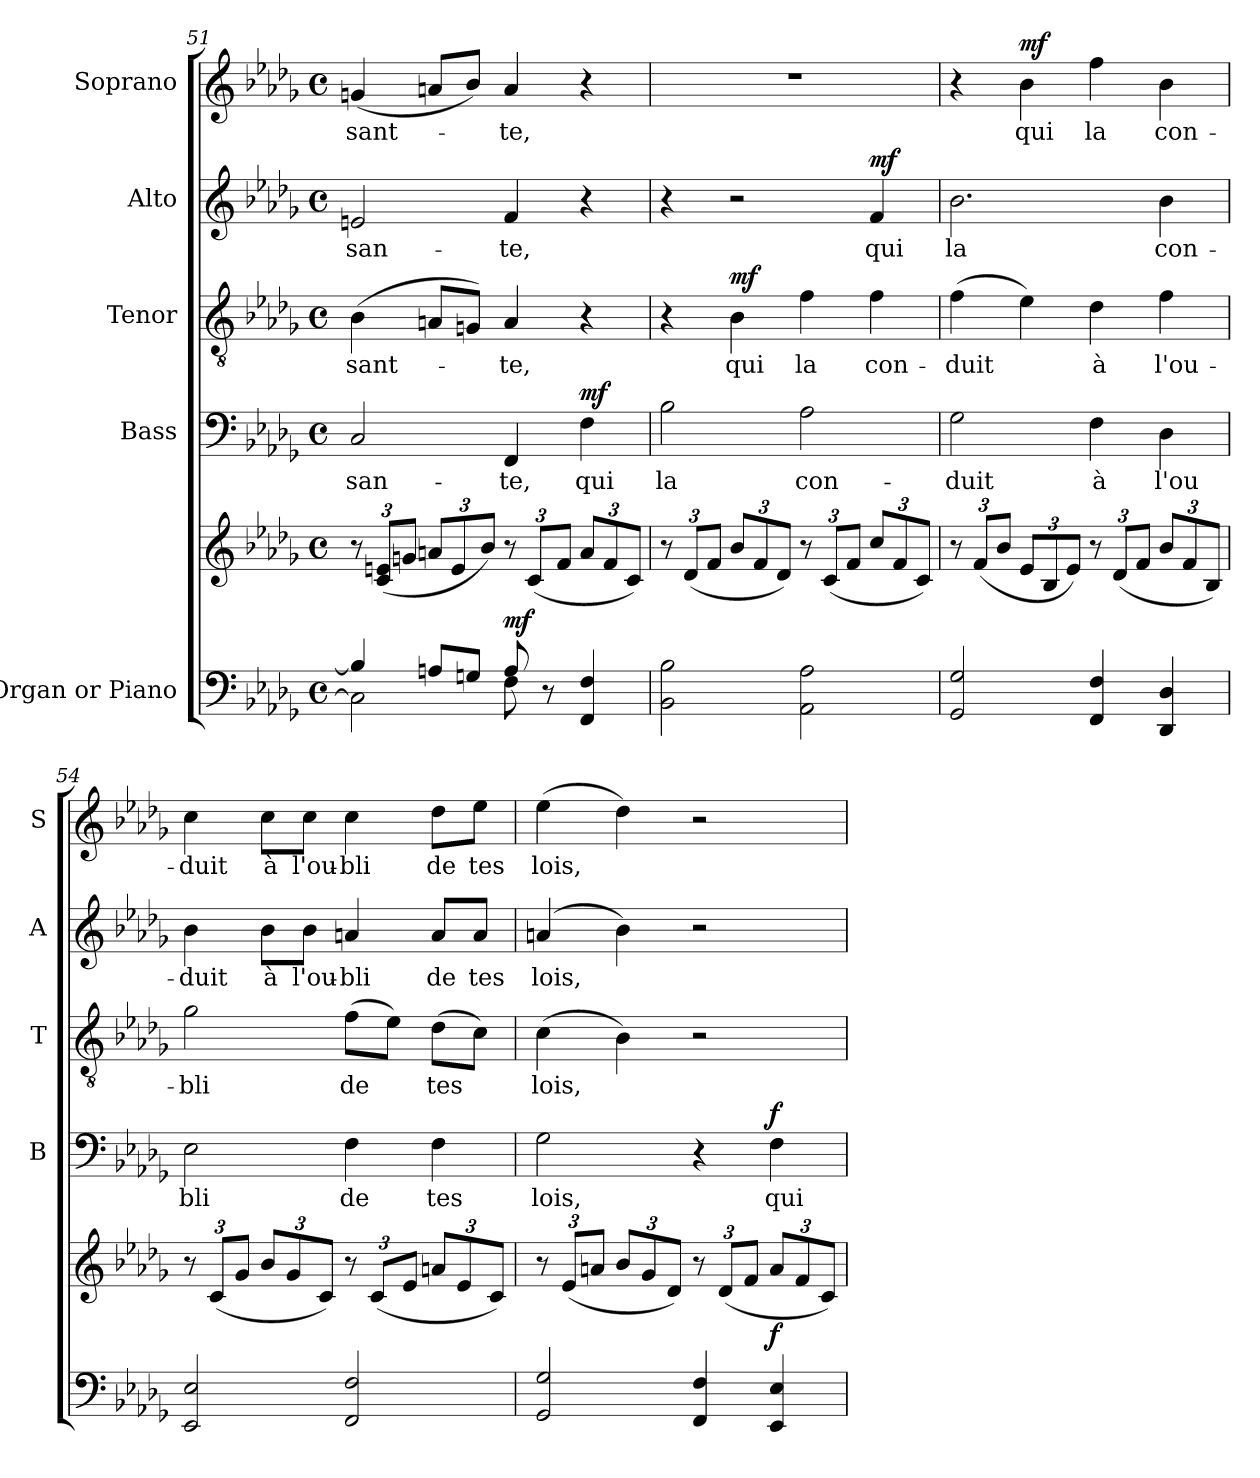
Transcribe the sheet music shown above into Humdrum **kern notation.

**kern	**kern	**dynam	**kern	**text	**dynam	**kern	**text	**dynam	**kern	**text	**dynam	**kern	**text	**dynam
*part5	*part5	*part5	*part4	*part4	*part4	*part3	*part3	*part3	*part2	*part2	*part2	*part1	*part1	*part1
*staff6	*staff5	*staff5/6	*staff4	*staff4	*staff4	*staff3	*staff3	*staff3	*staff2	*staff2	*staff2	*staff1	*staff1	*staff1
*I"Organ or Piano	*	*	*I"Bass	*	*	*I"Tenor	*	*	*I"Alto	*	*	*I"Soprano	*	*
*	*	*	*I'B	*	*	*I'T	*	*	*I'A	*	*	*I'S	*	*
*clefF4	*clefG2	*	*clefF4	*	*	*clefGv2	*	*	*clefG2	*	*	*clefG2	*	*
*k[b-e-a-d-g-]	*k[b-e-a-d-g-]	*	*k[b-e-a-d-g-]	*	*	*k[b-e-a-d-g-]	*	*	*k[b-e-a-d-g-]	*	*	*k[b-e-a-d-g-]	*	*
*M4/4	*M4/4	*	*M4/4	*	*	*M4/4	*	*	*M4/4	*	*	*M4/4	*	*
*met(c)	*met(c)	*	*met(c)	*	*	*met(c)	*	*	*met(c)	*	*	*met(c)	*	*
=51	=51	=51	=51	=51	=51	=51	=51	=51	=51	=51	=51	=51	=51	=51
*^	*	*	*	*	*	*	*	*	*	*	*	*	*	*
*	*	*Xbrackettup	*	*	*	*	*	*	*	*	*	*	*	*	*
!	!	!	!	!	!LO:LY:b	!	!	!LO:LY:b	!	!	!LO:LY:b	!	!	!LO:LY:b	!
4B-/]	2C\]	12r	.	2C/	-san-	.	(>4B-\	-sant-	.	2en/	-san-	.	(<4gn/	-sant-	.
.	.	(<12c/ 12en/L	.	.	.	.	.	.	.	.	.	.	.	.	.
.	.	12gn/J	.	.	.	.	.	.	.	.	.	.	.	.	.
8An/L	.	12an/L	.	.	.	.	8An/L	.	.	.	.	.	8an/L	.	.
.	.	12e/	.	.	.	.	.	.	.	.	.	.	.	.	.
8Gn/J	.	.	.	.	.	.	8Gn/J)	.	.	.	.	.	8b-/J)	.	.
.	.	12b-/J)	.	.	.	.	.	.	.	.	.	.	.	.	.
!	!	!	!LO:DY:a=2	!	!LO:LY:b	!	!	!LO:LY:b	!	!	!LO:LY:b	!	!	!LO:LY:b	!
8A/	8F\	12r	mf	4FF/	-te,	.	4A/	-te,	.	4f/	-te,	.	4a/	-te,	.
.	.	(<12c/L	.	.	.	.	.	.	.	.	.	.	.	.	.
8r	4.ryy	.	.	.	.	.	.	.	.	.	.	.	.	.	.
.	.	12f/J	.	.	.	.	.	.	.	.	.	.	.	.	.
!	!	!	!	!	!LO:LY:b	!LO:DY:a	!	!	!	!	!	!	!	!	!
4FF/ 4F/	.	12a/L	.	4F\	qui	mf	4r	.	.	4r	.	.	4r	.	.
.	.	12f/	.	.	.	.	.	.	.	.	.	.	.	.	.
.	.	12c/J)	.	.	.	.	.	.	.	.	.	.	.	.	.
*v	*v	*	*	*	*	*	*	*	*	*	*	*	*	*	*
!!LO:LB:g=z
=52	=52	=52	=52	=52	=52	=52	=52	=52	=52	=52	=52	=52	=52	=52
!	!	!	!	!LO:LY:b	!	!	!	!	!	!	!	!	!	!
2BB-\ 2B-\	12r	.	2B-\	la	.	4r	.	.	4r	.	.	1r	.	.
.	(<12d-/L	.	.	.	.	.	.	.	.	.	.	.	.	.
.	12f/J	.	.	.	.	.	.	.	.	.	.	.	.	.
!	!	!	!	!	!	!	!LO:LY:b	!LO:DY:a	!	!	!	!	!	!
.	12b-/L	.	.	.	.	4B-\	qui	mf	2r	.	.	.	.	.
.	12f/	.	.	.	.	.	.	.	.	.	.	.	.	.
.	12d-/J)	.	.	.	.	.	.	.	.	.	.	.	.	.
!	!	!	!	!LO:LY:b	!	!	!LO:LY:b	!	!	!	!	!	!	!
2AA-i\ 2A-i\	12r	.	2A-\	con-	.	4f\	la	.	.	.	.	.	.	.
.	(<12c/L	.	.	.	.	.	.	.	.	.	.	.	.	.
.	12f/J	.	.	.	.	.	.	.	.	.	.	.	.	.
!	!	!	!	!	!	!	!LO:LY:b	!	!	!LO:LY:b	!LO:DY:a	!	!	!
.	12cc/L	.	.	.	.	4f\	con-	.	4f/	qui	mf	.	.	.
.	12f/	.	.	.	.	.	.	.	.	.	.	.	.	.
.	12c/J)	.	.	.	.	.	.	.	.	.	.	.	.	.
=53	=53	=53	=53	=53	=53	=53	=53	=53	=53	=53	=53	=53	=53	=53
!	!	!	!	!LO:LY:b	!	!	!LO:LY:b	!	!	!LO:LY:b	!	!	!	!
2GG-/ 2G-/	12r	.	2G-\	-duit	.	(>4f\	-duit	.	2.b-\	la	.	4r	.	.
.	(<12f/L	.	.	.	.	.	.	.	.	.	.	.	.	.
.	12b-/J	.	.	.	.	.	.	.	.	.	.	.	.	.
!	!	!	!	!	!	!	!	!	!	!	!	!	!LO:LY:b	!LO:DY:a
.	12e-/L	.	.	.	.	4e-\)	.	.	.	.	.	4b-\	qui	mf
.	12B-/	.	.	.	.	.	.	.	.	.	.	.	.	.
.	12e-/J)	.	.	.	.	.	.	.	.	.	.	.	.	.
!	!	!	!	!LO:LY:b	!	!	!LO:LY:b	!	!	!	!	!	!LO:LY:b	!
4FF/ 4F/	12r	.	4F\	à	.	4d-\	à	.	.	.	.	4ff\	la	.
.	(<12d-/L	.	.	.	.	.	.	.	.	.	.	.	.	.
.	12f/J	.	.	.	.	.	.	.	.	.	.	.	.	.
!	!	!	!	!LO:LY:b	!	!	!LO:LY:b	!	!	!LO:LY:b	!	!	!LO:LY:b	!
4DD-/ 4D-/	12b-/L	.	4D-\	l'ou	.	4f\	l'ou-	.	4b-\	con-	.	4b-\	con-	.
.	12f/	.	.	.	.	.	.	.	.	.	.	.	.	.
.	12B-/J)	.	.	.	.	.	.	.	.	.	.	.	.	.
=54	=54	=54	=54	=54	=54	=54	=54	=54	=54	=54	=54	=54	=54	=54
!	!	!	!	!LO:LY:b	!	!	!LO:LY:b	!	!	!LO:LY:b	!	!	!LO:LY:b	!
2EE-/ 2E-/	12r	.	2E-\	bli	.	2g-\	-bli	.	4b-\	-duit	.	4cc\	-duit	.
.	(<12c/L	.	.	.	.	.	.	.	.	.	.	.	.	.
.	12g-/J	.	.	.	.	.	.	.	.	.	.	.	.	.
!	!	!	!	!	!	!	!	!	!	!LO:LY:b	!	!	!LO:LY:b	!
.	12b-/L	.	.	.	.	.	.	.	8b-\L	à	.	8cc\L	à	.
.	12g-/	.	.	.	.	.	.	.	.	.	.	.	.	.
!	!	!	!	!	!	!	!	!	!	!LO:LY:b	!	!	!LO:LY:b	!
.	.	.	.	.	.	.	.	.	8b-\J	l'ou-	.	8cc\J	l'ou-	.
.	12c/J)	.	.	.	.	.	.	.	.	.	.	.	.	.
!	!	!	!	!LO:LY:b	!	!	!LO:LY:b	!	!	!LO:LY:b	!	!	!LO:LY:b	!
2FF/ 2F/	12r	.	4F\	de	.	(>8f\L	de	.	4an/	-bli	.	4cc\	-bli	.
.	(<12c/L	.	.	.	.	.	.	.	.	.	.	.	.	.
.	.	.	.	.	.	8e-\J)	.	.	.	.	.	.	.	.
.	12e-/J	.	.	.	.	.	.	.	.	.	.	.	.	.
!	!	!	!	!LO:LY:b	!	!	!LO:LY:b	!	!	!LO:LY:b	!	!	!LO:LY:b	!
.	12an/L	.	4F\	tes	.	(>8d-\L	tes	.	8a/L	de	.	8dd-\L	de	.
.	12e-/	.	.	.	.	.	.	.	.	.	.	.	.	.
!	!	!	!	!	!	!	!	!	!	!LO:LY:b	!	!	!LO:LY:b	!
.	.	.	.	.	.	8c\J)	.	.	8a/J	tes	.	8ee-\J	tes	.
.	12c/J)	.	.	.	.	.	.	.	.	.	.	.	.	.
!!LO:PB:g=z
=55	=55	=55	=55	=55	=55	=55	=55	=55	=55	=55	=55	=55	=55	=55
!	!	!	!	!LO:LY:b	!	!	!LO:LY:b	!	!	!LO:LY:b	!	!	!LO:LY:b	!
2GG-/ 2G-/	12r	.	2G-\	lois,	.	(>4c\	lois,	.	(>4an/	lois,	.	(>4ee-\	lois,	.
.	(<12e-/L	.	.	.	.	.	.	.	.	.	.	.	.	.
.	12an/J	.	.	.	.	.	.	.	.	.	.	.	.	.
.	12b-/L	.	.	.	.	4B-\)	.	.	4b-\)	.	.	4dd-\)	.	.
.	12g-/	.	.	.	.	.	.	.	.	.	.	.	.	.
.	12d-/J)	.	.	.	.	.	.	.	.	.	.	.	.	.
4FF/ 4F/	12r	.	4r	.	.	2r	.	.	2r	.	.	2r	.	.
.	(<12d-/L	.	.	.	.	.	.	.	.	.	.	.	.	.
.	12f/J	.	.	.	.	.	.	.	.	.	.	.	.	.
!	!	!LO:DY:a=2	!	!LO:LY:b	!LO:DY:a	!	!	!	!	!	!	!	!	!
4EE-/ 4E-/	12a/L	f	4F\	qui	f	.	.	.	.	.	.	.	.	.
.	12f/	.	.	.	.	.	.	.	.	.	.	.	.	.
.	12c/J)	.	.	.	.	.	.	.	.	.	.	.	.	.
=	=	=	=	=	=	=	=	=	=	=	=	=	=	=
*-	*-	*-	*-	*-	*-	*-	*-	*-	*-	*-	*-	*-	*-	*-
